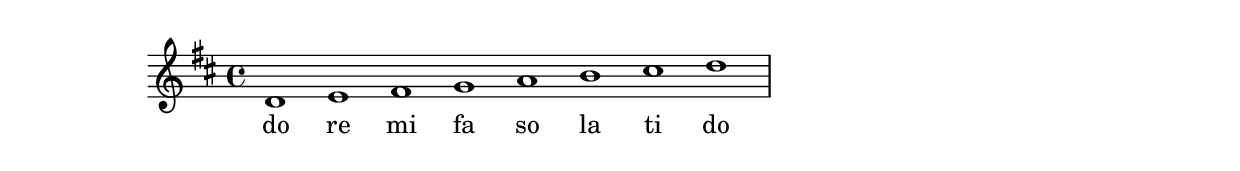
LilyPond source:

\version "2.19.49"
%{\header {
  composer = "B. Crowell"
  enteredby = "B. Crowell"
}%}
\score{{\set Score.timing = ##f
\key d \major
 <<
\relative c' {
   d1 e fis g a b cis d
  \bar "|"
}
\new Lyrics  \lyricmode { do re mi fa so la ti do }
>>

}}